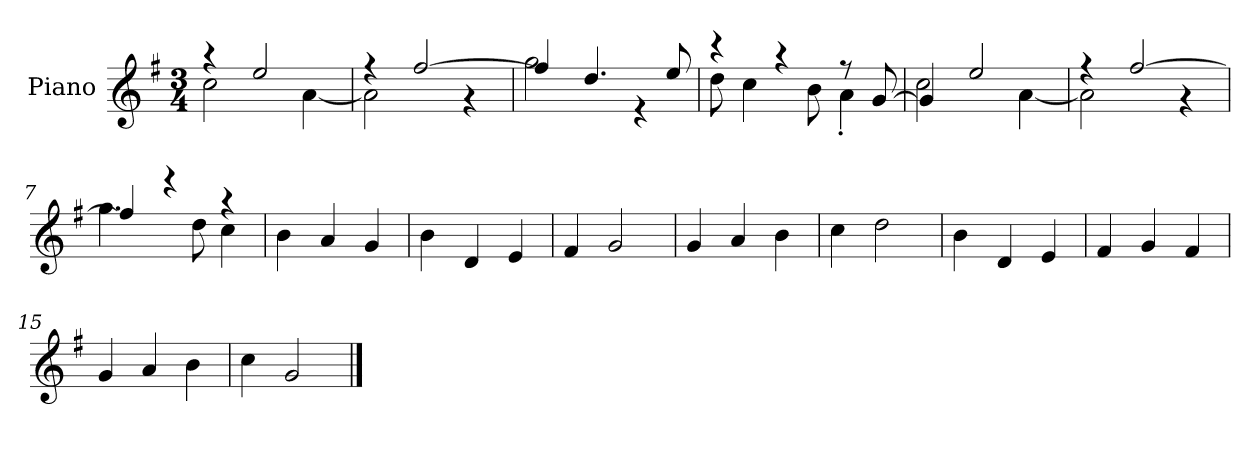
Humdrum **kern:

**kern
*part1
*staff1
*I"Piano
*I'P-no
*clefG2
*k[f#]
*M3/4
*MM180
=1
*^
4r	2cc\
2ee/	.
.	[4a\
=2	=2
4r	2a\]
[2ff#/	.
.	4r
=3	=3
4ff#/]	2gg\
4.dd/	.
.	4r
8ee/	.
=4	=4
4r	8dd\
.	4cc\
4r	.
.	8b\
8r	4a'\
[8g/	.
=5	=5
4g/]	2cc\
2ee/	.
.	[4a\
=6	=6
4r	2a\]
[2ff#/	.
.	4r
=7	=7
4ff#/]	4.gg\
4r	.
.	8dd\
4r	4cc\
*v	*v
=8
4b\
4a/
4g/
!!LO:LB:g=z
=9
4b\
4d/
4e/
=10
4f#/
2g/
=11
4g/
4a/
4b\
=12
4cc\
2dd\
=13
4b\
4d/
4e/
=14
4f#/
4g/
4f#/
=15
4g/
4a/
4b\
=16
4cc\
2g/
==
*-
